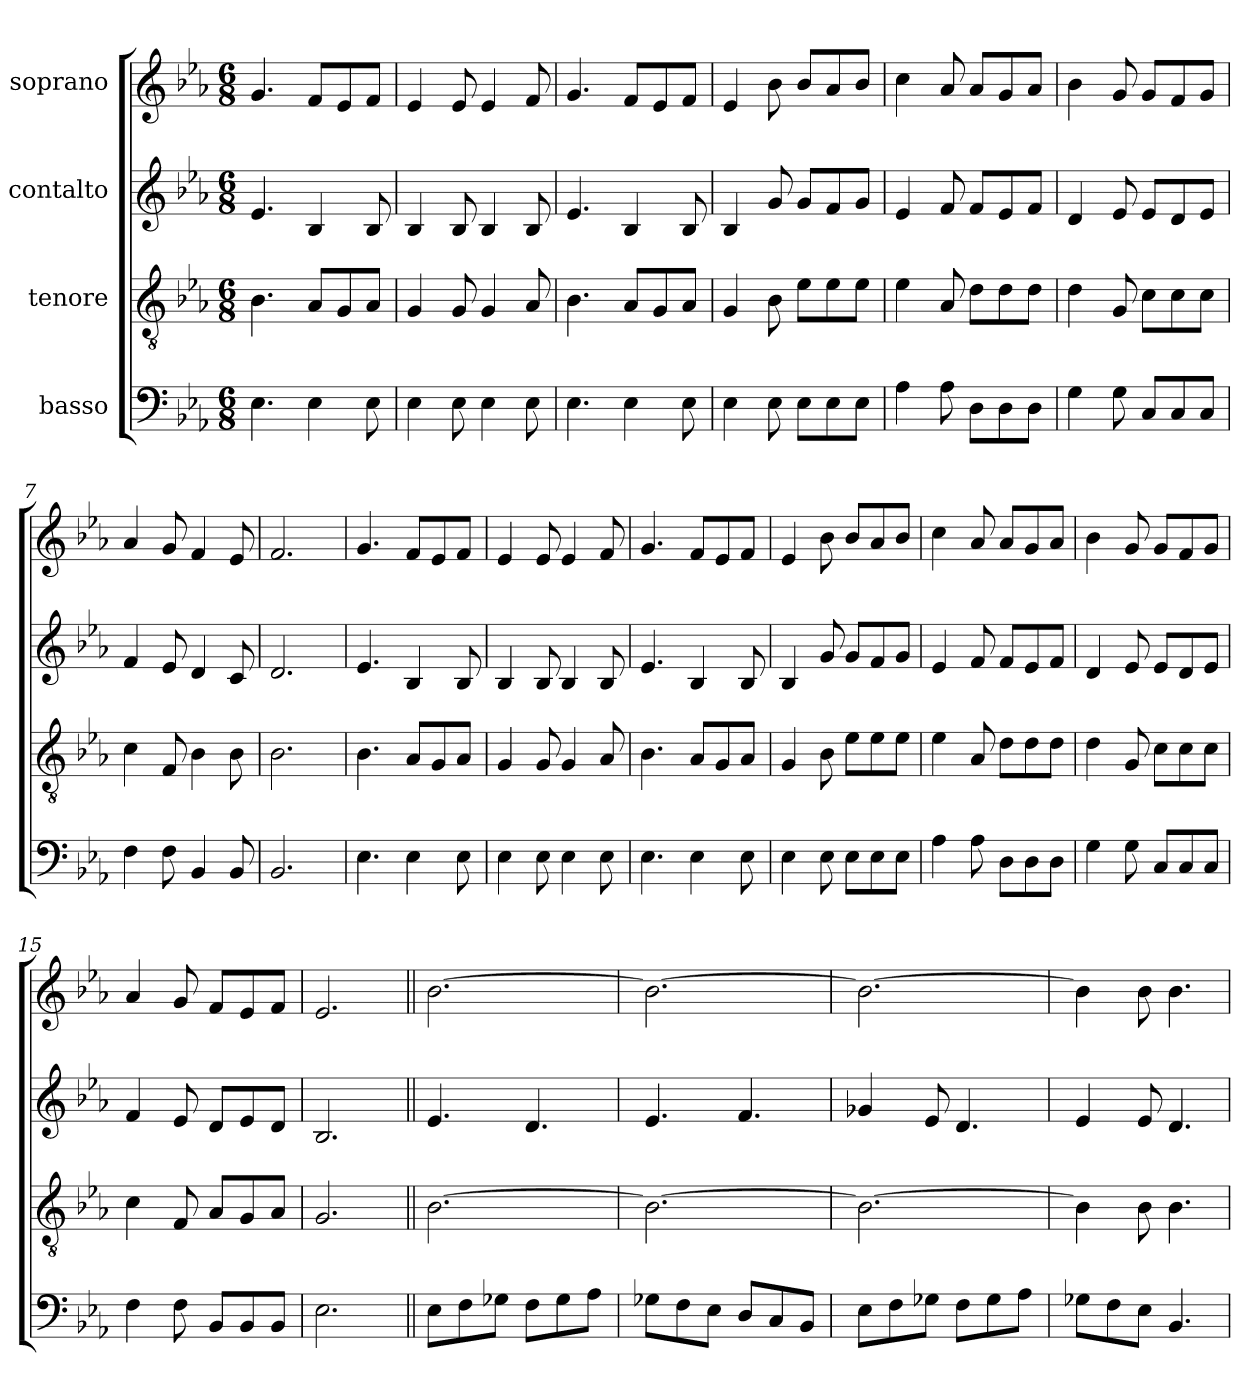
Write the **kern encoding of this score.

**kern	**kern	**kern	**kern
*part4	*part3	*part2	*part1
*staff4	*staff3	*staff2	*staff1
*I"basso	*I"tenore	*I"contalto	*I"soprano
*clefF4	*clefGv2	*clefG2	*clefG2
*k[b-e-a-]	*k[b-e-a-]	*k[b-e-a-]	*k[b-e-a-]
*E-:	*E-:	*E-:	*E-:
*M6/8	*M6/8	*M6/8	*M6/8
=1	=1	=1	=1
4.E-\	4.B-\	4.e-/	4.g/
4E-\	8A-/L	4B-/	8f/L
.	8G/	.	8e-/
8E-\	8A-/J	8B-/	8f/J
=2	=2	=2	=2
4E-\	4G/	4B-/	4e-/
8E-\	8G/	8B-/	8e-/
4E-\	4G/	4B-/	4e-/
8E-\	8A-/	8B-/	8f/
=3	=3	=3	=3
4.E-\	4.B-\	4.e-/	4.g/
4E-\	8A-/L	4B-/	8f/L
.	8G/	.	8e-/
8E-\	8A-/J	8B-/	8f/J
=4	=4	=4	=4
4E-\	4G/	4B-/	4e-/
8E-\	8B-\	8g/	8b-\
8E-\L	8e-\L	8g/L	8b-/L
8E-\	8e-\	8f/	8a-/
8E-\J	8e-\J	8g/J	8b-/J
!!LO:LB:g=z
=5	=5	=5	=5
4A-\	4e-\	4e-/	4cc\
8A-\	8A-/	8f/	8a-/
8D\L	8d\L	8f/L	8a-/L
8D\	8d\	8e-/	8g/
8D\J	8d\J	8f/J	8a-/J
=6	=6	=6	=6
4G\	4d\	4d/	4b-\
8G\	8G/	8e-/	8g/
8C/L	8c\L	8e-/L	8g/L
8C/	8c\	8d/	8f/
8C/J	8c\J	8e-/J	8g/J
=7	=7	=7	=7
4F\	4c\	4f/	4a-/
8F\	8F/	8e-/	8g/
4BB-/	4B-\	4d/	4f/
8BB-/	8B-\	8c/	8e-/
=8	=8	=8	=8
2.BB-/	2.B-\	2.d/	2.f/
!!LO:LB:g=z
=9	=9	=9	=9
4.E-\	4.B-\	4.e-/	4.g/
4E-\	8A-/L	4B-/	8f/L
.	8G/	.	8e-/
8E-\	8A-/J	8B-/	8f/J
=10	=10	=10	=10
4E-\	4G/	4B-/	4e-/
8E-\	8G/	8B-/	8e-/
4E-\	4G/	4B-/	4e-/
8E-\	8A-/	8B-/	8f/
=11	=11	=11	=11
4.E-\	4.B-\	4.e-/	4.g/
4E-\	8A-/L	4B-/	8f/L
.	8G/	.	8e-/
8E-\	8A-/J	8B-/	8f/J
=12	=12	=12	=12
4E-\	4G/	4B-/	4e-/
8E-\	8B-\	8g/	8b-\
8E-\L	8e-\L	8g/L	8b-/L
8E-\	8e-\	8f/	8a-/
8E-\J	8e-\J	8g/J	8b-/J
!!LO:PB:g=z
=13	=13	=13	=13
4A-\	4e-\	4e-/	4cc\
8A-\	8A-/	8f/	8a-/
8D\L	8d\L	8f/L	8a-/L
8D\	8d\	8e-/	8g/
8D\J	8d\J	8f/J	8a-/J
=14	=14	=14	=14
4G\	4d\	4d/	4b-\
8G\	8G/	8e-/	8g/
8C/L	8c\L	8e-/L	8g/L
8C/	8c\	8d/	8f/
8C/J	8c\J	8e-/J	8g/J
=15	=15	=15	=15
4F\	4c\	4f/	4a-/
8F\	8F/	8e-/	8g/
8BB-/L	8A-/L	8d/L	8f/L
8BB-/	8G/	8e-/	8e-/
8BB-/J	8A-/J	8d/J	8f/J
=16	=16	=16	=16
2.E-\	2.G/	2.B-/	2.e-/
!!LO:LB:g=z
=17||	=17||	=17||	=17||
8E-\L	[>2.B-\	4.e-/	[>2.b-\
8F\	.	.	.
8G-X\J	.	.	.
8F\L	.	4.d/	.
8G-\	.	.	.
8A-\J	.	.	.
=18	=18	=18	=18
8G-X\L	2.B-\_	4.e-/	2.b-\_
8F\	.	.	.
8E-\J	.	.	.
8D/L	.	4.f/	.
8C/	.	.	.
8BB-/J	.	.	.
!!LO:LB:g=z
=19	=19	=19	=19
8E-\L	2.B-\_	4g-X/	2.b-\_
8F\	.	.	.
8G-X\J	.	8e-/	.
8F\L	.	4.d/	.
8G-\	.	.	.
8A-\J	.	.	.
=20	=20	=20	=20
8G-X\L	4B-\]	4e-/	4b-\]
8F\	.	.	.
8E-\J	8B-\	8e-/	8b-\
4.BB-/	4.B-\	4.d/	4.b-\
=	=	=	=
*-	*-	*-	*-
